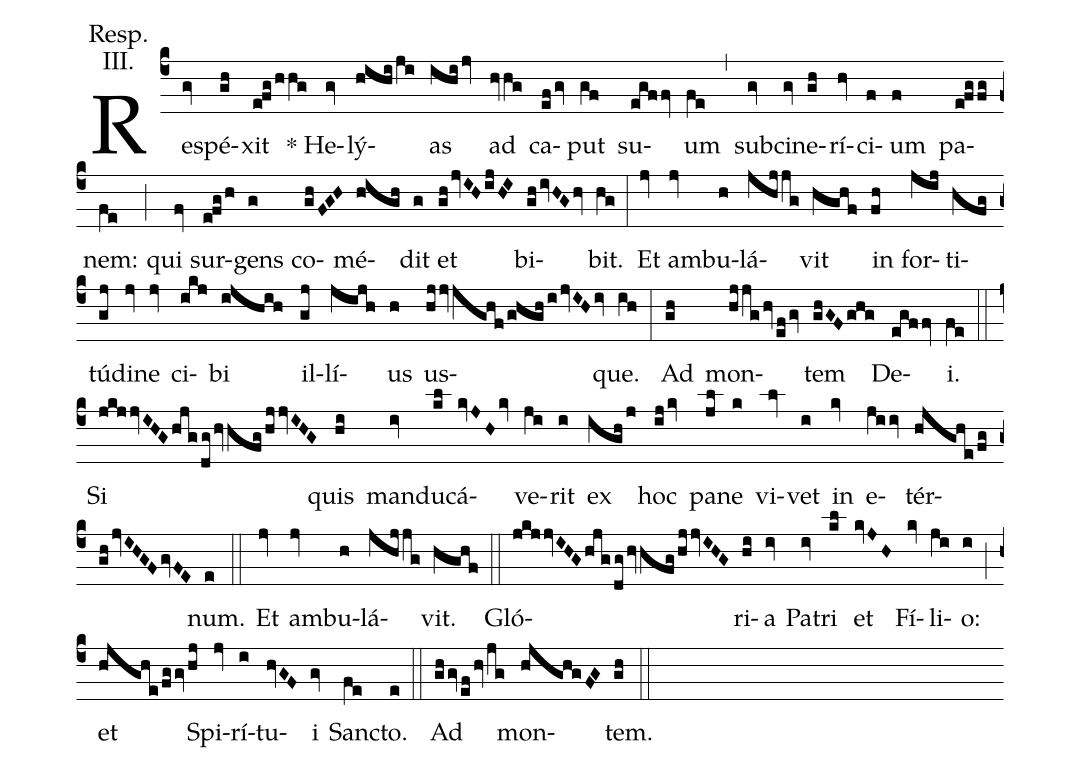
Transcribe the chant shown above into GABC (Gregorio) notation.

annotation: Resp.;
annotation: III.;
%%
(c4) Re(gv)spé(gh)xit(efghhg) * He(gv)lý(hihiji)as(ihijv) ad(hvhg) ca(efgv)put(gf) su(egffv)um(fe) (,)
sub(gv)ci(gv)ne(gh)rí(hv)ci(f)um(f) pa(efgfg)nem:(fe) (;)
qui(fv) sur(efgh)gens(g) co(ghFGH)mé(high)dit(g) et(ghjvIHijHI) bi(ghivHGhv)bit.(hg) (:)
Et(jv) am(jv)bu(h)lá(jhjjg)vit(hghf) in(fh) for(jij)ti(hfg)tú(gj)di(jv)ne(jv) ci(ikj)bi(ijhih) il(gj)lí(jijh)us(h) us(hjjvjghfghghijvIHiv)que.(ih) (:)
Ad(gh) mon(hjjghvefgv)tem(ghGFghg) De(egffv)i.(fe) (::)
Si(jkjjvIHGhjgdghvhfghjjvIHG) quis(hi) man(iv)du(kl)cá(kvJHkv)ve(ji)rit(i) ex(ighj) hoc(ijkv) pa(jl)ne(k) vi(lv)vet(i) in(kv) e(jiiv)tér(hjghefgghjvIHGFgvFE)num.(e) (::)
Et(jv) am(jv)bu(h)lá(jhjjg)vit.(hghf) (::)
Gló(jkjjvIHGhjgdghvhfghjjvIHG)ri(hi)a(iv) Pa(iv)tri(kl) et(kvJH) Fí(kv)li(ji)o:(i) (;)
et(hjghefggvhj) Spi(jv)rí(i)tu(hvGF)i(gv) Sanc(fe)to.(e) (::)
Ad(ghgvefhvjg) mon(hjghgFG)tem.(gh) (::)
